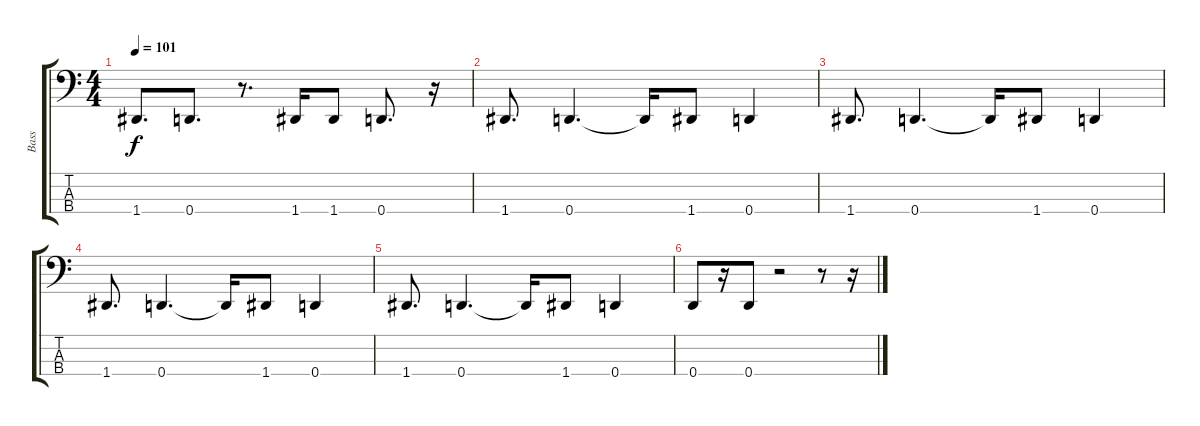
\track ("Bass" "Bass") {instrument electricbassfinger}
\staff {score tabs}
\tuning (G2 D2 A1 D1) {hide}
\ts (4 4)
\tempo 101
\clef f4
\ks c
1.4.8{d dy f} 0.4.8{d} r.8{d} 1.4.16 1.4.8 0.4.8{d} r.16 |
1.4.8{d} 0.4.4{d} 0.4{t}.16 1.4.8 0.4.4 |
1.4.8{d} 0.4.4{d} 0.4{t}.16 1.4.8 0.4.4 |
1.4.8{d} 0.4.4{d} 0.4{t}.16 1.4.8 0.4.4 |
1.4.8{d} 0.4.4{d} 0.4{t}.16 1.4.8 0.4.4 |
0.4.8 r.16 0.4.8 r.2 r.8 r.16
